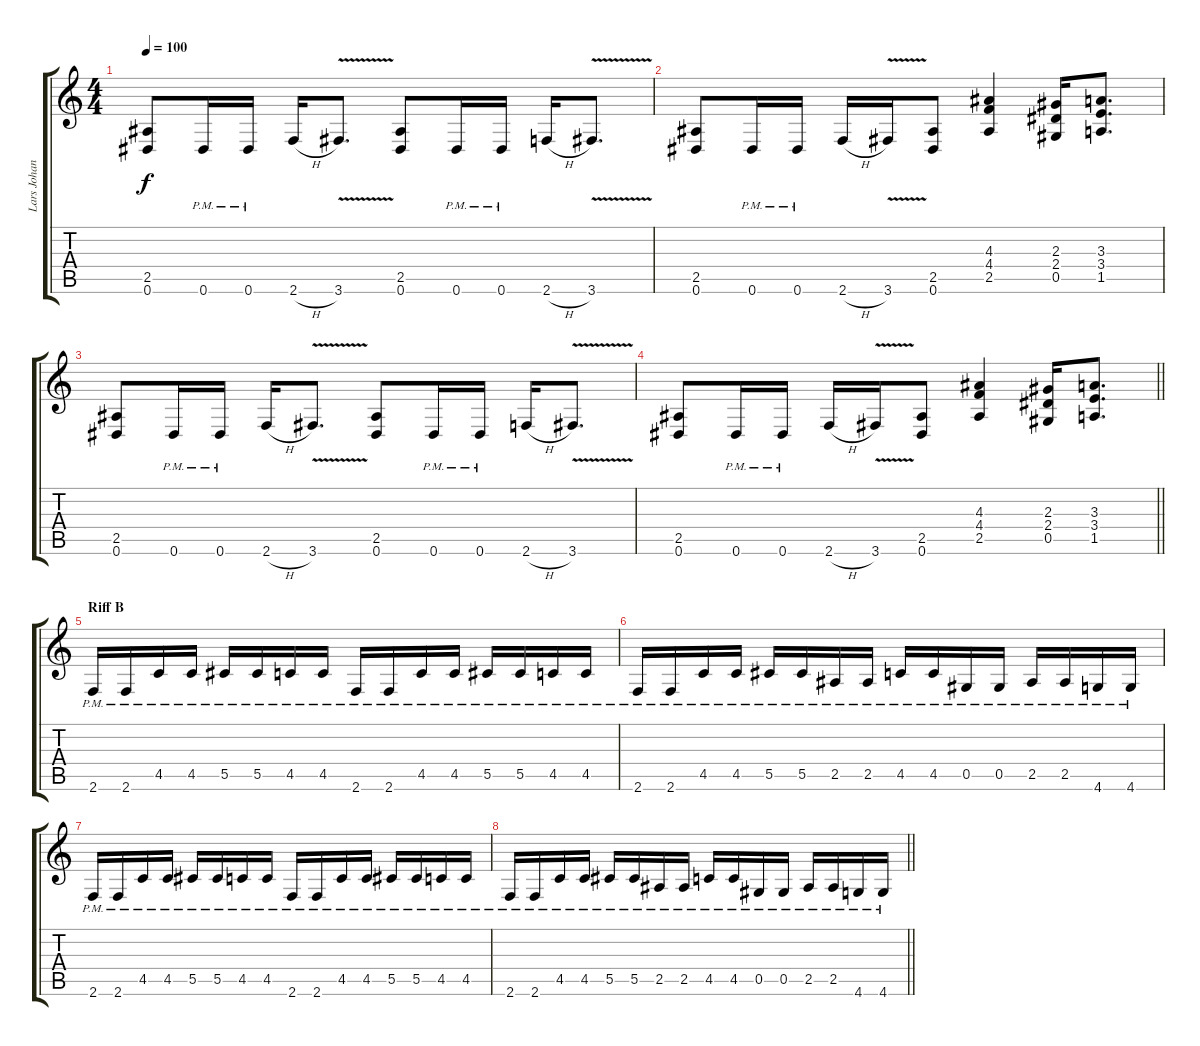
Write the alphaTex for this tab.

\track ("Lars Johansson" "Lars Johan") {instrument distortionguitar}
\staff {score tabs}
\tuning (Eb4 Bb3 Gb3 Db3 Ab2 Eb2) {hide}
\ts (4 4)
\tempo 100
\clef g2
\ks c
(2.5 0.6).8{dy f} 0.6{pm}.16 0.6{pm}.16 2.6{h}.16 3.6{v}.8{d} (2.5 0.6).8 0.6{pm}.16 0.6{pm}.16 2.6{h}.16 3.6{v}.8{d} |
(2.5 0.6).8 0.6{pm}.16 0.6{pm}.16 2.6{h}.16 3.6{v}.16 (2.5 0.6).8 (4.3 4.4 2.5).4 (2.3 2.4 0.5).16 (3.3 3.4 1.5).8{d} |
(2.5 0.6).8 0.6{pm}.16 0.6{pm}.16 2.6{h}.16 3.6{v}.8{d} (2.5 0.6).8 0.6{pm}.16 0.6{pm}.16 2.6{h}.16 3.6{v}.8{d} |
\barLineRight lightlight
(2.5 0.6).8 0.6{pm}.16 0.6{pm}.16 2.6{h}.16 3.6{v}.16 (2.5 0.6).8 (4.3 4.4 2.5).4 (2.3 2.4 0.5).16 (3.3 3.4 1.5).8{d} |
\section ("" "Riff B")
2.6{pm}.16 2.6{pm}.16 4.5{pm}.16 4.5{pm}.16 5.5{pm}.16 5.5{pm}.16 4.5{pm}.16 4.5{pm}.16 2.6{pm}.16 2.6{pm}.16 4.5{pm}.16 4.5{pm}.16 5.5{pm}.16 5.5{pm}.16 4.5{pm}.16 4.5{pm}.16 |
2.6{pm}.16 2.6{pm}.16 4.5{pm}.16 4.5{pm}.16 5.5{pm}.16 5.5{pm}.16 2.5{pm}.16 2.5{pm}.16 4.5{pm}.16 4.5{pm}.16 0.5{pm}.16 0.5{pm}.16 2.5{pm}.16 2.5{pm}.16 4.6{pm}.16 4.6{pm}.16 |
2.6{pm}.16 2.6{pm}.16 4.5{pm}.16 4.5{pm}.16 5.5{pm}.16 5.5{pm}.16 4.5{pm}.16 4.5{pm}.16 2.6{pm}.16 2.6{pm}.16 4.5{pm}.16 4.5{pm}.16 5.5{pm}.16 5.5{pm}.16 4.5{pm}.16 4.5{pm}.16 |
\barLineRight lightlight
2.6{pm}.16 2.6{pm}.16 4.5{pm}.16 4.5{pm}.16 5.5{pm}.16 5.5{pm}.16 2.5{pm}.16 2.5{pm}.16 4.5{pm}.16 4.5{pm}.16 0.5{pm}.16 0.5{pm}.16 2.5{pm}.16 2.5{pm}.16 4.6{pm}.16 4.6{pm}.16
